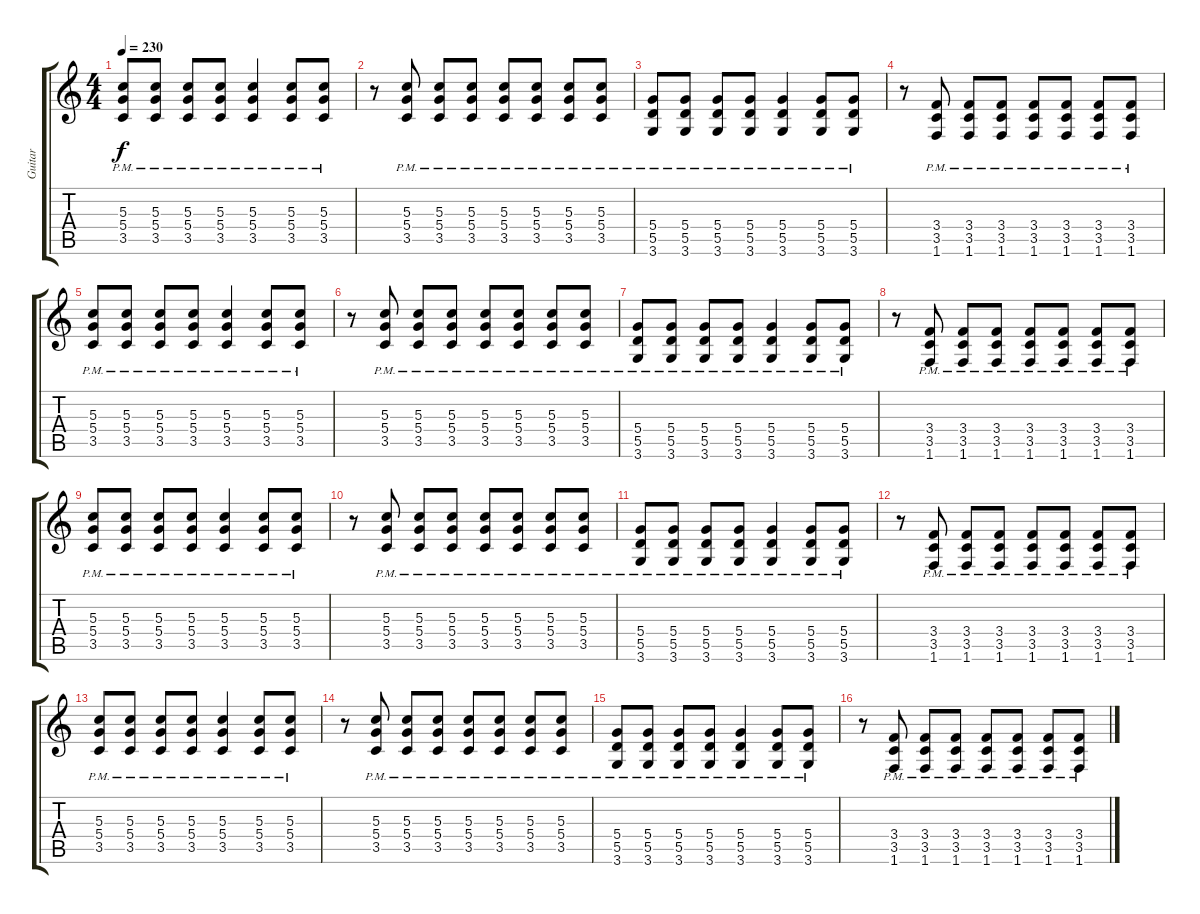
\track ("Guitar" "Guitar") {instrument distortionguitar}
\staff {score tabs}
\tuning (E4 B3 G3 D3 A2 E2) {hide}
\ts (4 4)
\tempo 230
\clef g2
\ks c
(5.3{pm} 5.4{pm} 3.5{pm}).8{dy f} (5.3{pm} 5.4{pm} 3.5{pm}).8 (5.3{pm} 5.4{pm} 3.5{pm}).8 (5.3{pm} 5.4{pm} 3.5{pm}).8 (5.3{pm} 5.4{pm} 3.5{pm}).4 (5.3{pm} 5.4{pm} 3.5{pm}).8 (5.3{pm} 5.4{pm} 3.5{pm}).8 |
r.8 (5.3{pm} 5.4{pm} 3.5{pm}).8 (5.3{pm} 5.4{pm} 3.5{pm}).8 (5.3{pm} 5.4{pm} 3.5{pm}).8 (5.3{pm} 5.4{pm} 3.5{pm}).8 (5.3{pm} 5.4{pm} 3.5{pm}).8 (5.3{pm} 5.4{pm} 3.5{pm}).8 (5.3{pm} 5.4{pm} 3.5{pm}).8 |
(5.4{pm} 5.5{pm} 3.6{pm}).8 (5.4{pm} 5.5{pm} 3.6{pm}).8 (5.4{pm} 5.5{pm} 3.6{pm}).8 (5.4{pm} 5.5{pm} 3.6{pm}).8 (5.4{pm} 5.5{pm} 3.6{pm}).4 (5.4{pm} 5.5{pm} 3.6{pm}).8 (5.4{pm} 5.5{pm} 3.6{pm}).8 |
r.8 (3.4{pm} 3.5{pm} 1.6{pm}).8 (3.4{pm} 3.5{pm} 1.6{pm}).8 (3.4{pm} 3.5{pm} 1.6{pm}).8 (3.4{pm} 3.5{pm} 1.6{pm}).8 (3.4{pm} 3.5{pm} 1.6{pm}).8 (3.4{pm} 3.5{pm} 1.6{pm}).8 (3.4{pm} 3.5{pm} 1.6{pm}).8 |
(5.3{pm} 5.4{pm} 3.5{pm}).8 (5.3{pm} 5.4{pm} 3.5{pm}).8 (5.3{pm} 5.4{pm} 3.5{pm}).8 (5.3{pm} 5.4{pm} 3.5{pm}).8 (5.3{pm} 5.4{pm} 3.5{pm}).4 (5.3{pm} 5.4{pm} 3.5{pm}).8 (5.3{pm} 5.4{pm} 3.5{pm}).8 |
r.8 (5.3{pm} 5.4{pm} 3.5{pm}).8 (5.3{pm} 5.4{pm} 3.5{pm}).8 (5.3{pm} 5.4{pm} 3.5{pm}).8 (5.3{pm} 5.4{pm} 3.5{pm}).8 (5.3{pm} 5.4{pm} 3.5{pm}).8 (5.3{pm} 5.4{pm} 3.5{pm}).8 (5.3{pm} 5.4{pm} 3.5{pm}).8 |
(5.4{pm} 5.5{pm} 3.6{pm}).8 (5.4{pm} 5.5{pm} 3.6{pm}).8 (5.4{pm} 5.5{pm} 3.6{pm}).8 (5.4{pm} 5.5{pm} 3.6{pm}).8 (5.4{pm} 5.5{pm} 3.6{pm}).4 (5.4{pm} 5.5{pm} 3.6{pm}).8 (5.4{pm} 5.5{pm} 3.6{pm}).8 |
r.8 (3.4{pm} 3.5{pm} 1.6{pm}).8 (3.4{pm} 3.5{pm} 1.6{pm}).8 (3.4{pm} 3.5{pm} 1.6{pm}).8 (3.4{pm} 3.5{pm} 1.6{pm}).8 (3.4{pm} 3.5{pm} 1.6{pm}).8 (3.4{pm} 3.5{pm} 1.6{pm}).8 (3.4{pm} 3.5{pm} 1.6{pm}).8 |
(5.3{pm} 5.4{pm} 3.5{pm}).8 (5.3{pm} 5.4{pm} 3.5{pm}).8 (5.3{pm} 5.4{pm} 3.5{pm}).8 (5.3{pm} 5.4{pm} 3.5{pm}).8 (5.3{pm} 5.4{pm} 3.5{pm}).4 (5.3{pm} 5.4{pm} 3.5{pm}).8 (5.3{pm} 5.4{pm} 3.5{pm}).8 |
r.8 (5.3{pm} 5.4{pm} 3.5{pm}).8 (5.3{pm} 5.4{pm} 3.5{pm}).8 (5.3{pm} 5.4{pm} 3.5{pm}).8 (5.3{pm} 5.4{pm} 3.5{pm}).8 (5.3{pm} 5.4{pm} 3.5{pm}).8 (5.3{pm} 5.4{pm} 3.5{pm}).8 (5.3{pm} 5.4{pm} 3.5{pm}).8 |
(5.4{pm} 5.5{pm} 3.6{pm}).8 (5.4{pm} 5.5{pm} 3.6{pm}).8 (5.4{pm} 5.5{pm} 3.6{pm}).8 (5.4{pm} 5.5{pm} 3.6{pm}).8 (5.4{pm} 5.5{pm} 3.6{pm}).4 (5.4{pm} 5.5{pm} 3.6{pm}).8 (5.4{pm} 5.5{pm} 3.6{pm}).8 |
r.8 (3.4{pm} 3.5{pm} 1.6{pm}).8 (3.4{pm} 3.5{pm} 1.6{pm}).8 (3.4{pm} 3.5{pm} 1.6{pm}).8 (3.4{pm} 3.5{pm} 1.6{pm}).8 (3.4{pm} 3.5{pm} 1.6{pm}).8 (3.4{pm} 3.5{pm} 1.6{pm}).8 (3.4{pm} 3.5{pm} 1.6{pm}).8 |
(5.3{pm} 5.4{pm} 3.5{pm}).8 (5.3{pm} 5.4{pm} 3.5{pm}).8 (5.3{pm} 5.4{pm} 3.5{pm}).8 (5.3{pm} 5.4{pm} 3.5{pm}).8 (5.3{pm} 5.4{pm} 3.5{pm}).4 (5.3{pm} 5.4{pm} 3.5{pm}).8 (5.3{pm} 5.4{pm} 3.5{pm}).8 |
r.8 (5.3{pm} 5.4{pm} 3.5{pm}).8 (5.3{pm} 5.4{pm} 3.5{pm}).8 (5.3{pm} 5.4{pm} 3.5{pm}).8 (5.3{pm} 5.4{pm} 3.5{pm}).8 (5.3{pm} 5.4{pm} 3.5{pm}).8 (5.3{pm} 5.4{pm} 3.5{pm}).8 (5.3{pm} 5.4{pm} 3.5{pm}).8 |
(5.4{pm} 5.5{pm} 3.6{pm}).8 (5.4{pm} 5.5{pm} 3.6{pm}).8 (5.4{pm} 5.5{pm} 3.6{pm}).8 (5.4{pm} 5.5{pm} 3.6{pm}).8 (5.4{pm} 5.5{pm} 3.6{pm}).4 (5.4{pm} 5.5{pm} 3.6{pm}).8 (5.4{pm} 5.5{pm} 3.6{pm}).8 |
r.8 (3.4{pm} 3.5{pm} 1.6{pm}).8 (3.4{pm} 3.5{pm} 1.6{pm}).8 (3.4{pm} 3.5{pm} 1.6{pm}).8 (3.4{pm} 3.5{pm} 1.6{pm}).8 (3.4{pm} 3.5{pm} 1.6{pm}).8 (3.4{pm} 3.5{pm} 1.6{pm}).8 (3.4{pm} 3.5{pm} 1.6{pm}).8
